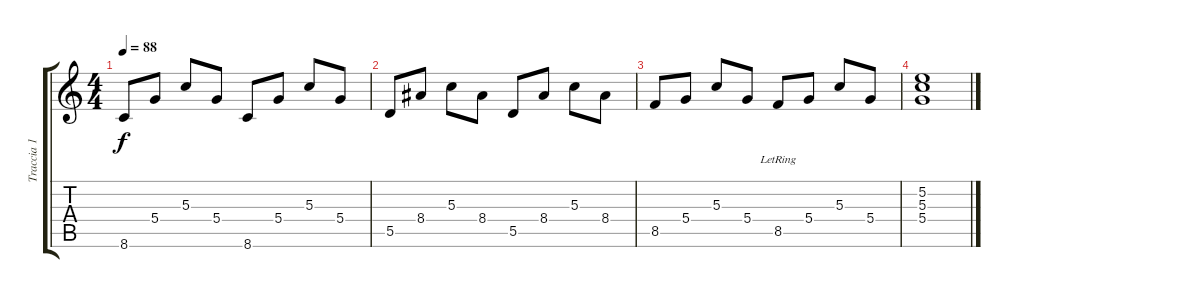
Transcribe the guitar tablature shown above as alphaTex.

\track ("Traccia 1" "Traccia 1") {instrument acousticguitarsteel}
\staff {score tabs}
\tuning (E4 B3 G3 D3 A2 E2) {hide}
\ts (4 4)
\tempo 88
\clef g2
\ks c
8.6.8{dy f} 5.4.8 5.3.8 5.4.8 8.6.8 5.4.8 5.3.8 5.4.8 |
5.5.8 8.4.8 5.3.8 8.4.8 5.5.8 8.4.8 5.3.8 8.4.8 |
8.5.8 5.4.8 5.3.8 5.4.8 8.5{lr}.8 5.4.8 5.3.8 5.4.8 |
(5.2 5.3 5.4).1
